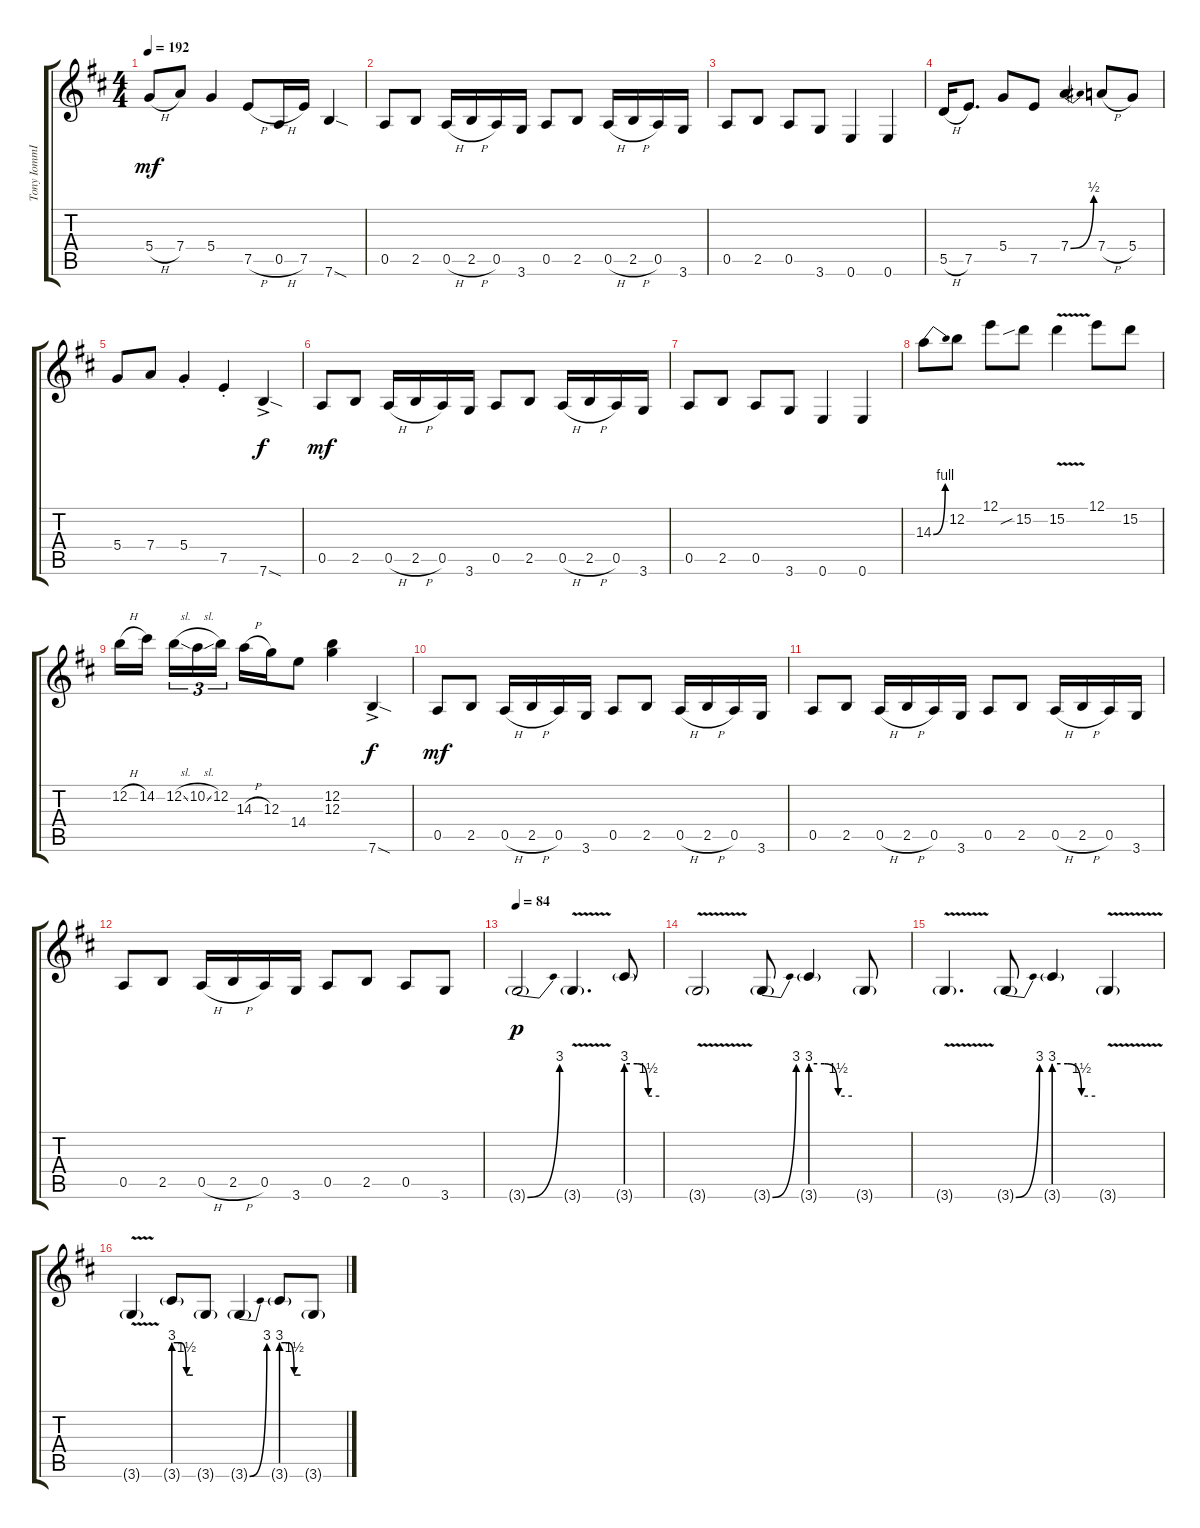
\track ("Tony IommI Distortion (Rhythm I)" "Tony IommI") {instrument overdrivenguitar}
\staff {score tabs}
\tuning (E4 B3 G3 D3 A2 E2) {hide}
\ts (4 4)
\tempo 192
\clef g2
\ks d
5.4{h}.8{dy mf} 7.4.8 5.4.4 7.5{h}.8 0.5{h}.16 7.5.16 7.6{sod}.4 |
0.5.8 2.5.8 0.5{h}.16 2.5{h}.16 0.5.16 3.6.16 0.5.8 2.5.8 0.5{h}.16 2.5{h}.16 0.5.16 3.6.16 |
0.5.8 2.5.8 0.5.8 3.6.8 0.6.4 0.6.4 |
5.5{h}.16 7.5.8{d} 5.4.8 7.5.8 7.4{be (bend 0 0 60 2)}.4 7.4{h}.8 5.4.8 |
5.4.8 7.4.8 5.4{st}.4 7.5{st}.4 7.6{sod ac}.4{dy f} |
0.5.8{dy mf} 2.5.8 0.5{h}.16 2.5{h}.16 0.5.16 3.6.16 0.5.8 2.5.8 0.5{h}.16 2.5{h}.16 0.5.16 3.6.16 |
0.5.8 2.5.8 0.5.8 3.6.8 0.6.4 0.6.4 |
14.3{be (bend 0 0 60 4)}.8 12.2.8 12.1.8 15.2{sib}.8 15.2{v}.4 12.1.8 15.2.8 |
12.2{h}.16 14.2.16{beam splitsecondary} 12.2{sl}.16{tu (3 2)} 10.2{sl}.16{tu (3 2)} 12.2.16{tu (3 2)} 14.3{h}.16 12.3.16 14.4.8 (12.2 12.3).4 7.6{sod ac}.4{dy f} |
0.5.8{dy mf} 2.5.8 0.5{h}.16 2.5{h}.16 0.5.16 3.6.16 0.5.8 2.5.8 0.5{h}.16 2.5{h}.16 0.5.16 3.6.16 |
0.5.8 2.5.8 0.5{h}.16 2.5{h}.16 0.5.16 3.6.16 0.5.8 2.5.8 0.5{h}.16 2.5{h}.16 0.5.16 3.6.16 |
0.5.8 2.5.8 0.5{h}.16 2.5{h}.16 0.5.16 3.6.16 0.5.8 2.5.8 0.5.8 3.6.8 |
\tempo 84
3.6{be (bend 0 0 60 12) g}.2{dy p} 3.6{v g}.4{d} 3.6{be (custom 0 12 20 12 40 6 60 6) g}.8 |
3.6{v g}.2 3.6{be (bend 0 0 60 12) g}.8 3.6{be (custom 0 12 20 12 40 6 60 6) g}.4 3.6{g}.8 |
3.6{v g}.4{d} 3.6{be (bend 0 0 60 12) g}.8 3.6{be (custom 0 12 20 12 40 6 60 6) g}.4 3.6{v g}.4 |
3.6{v g}.4 3.6{be (custom 0 12 20 12 40 6 60 6) g}.8 3.6{g}.8 3.6{be (bend 0 0 60 12) g}.4 3.6{be (custom 0 12 20 12 40 6 60 6) g}.8 3.6{g}.8
